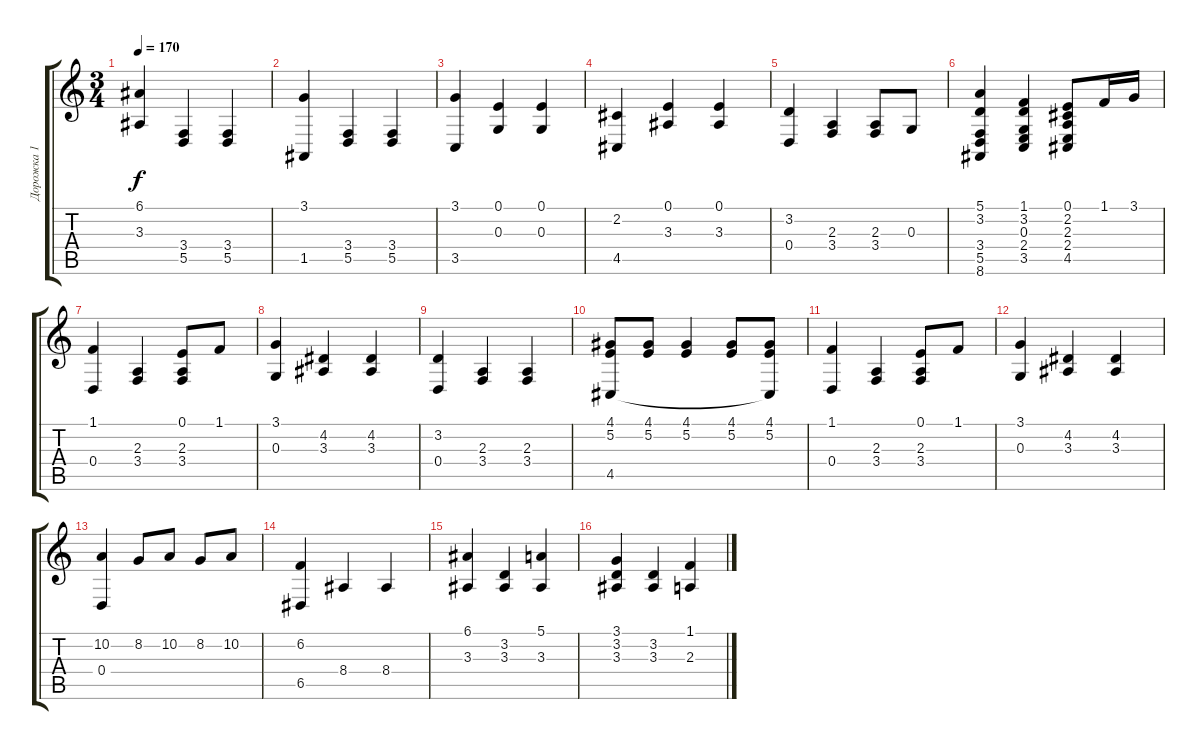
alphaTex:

\track ("Дорожка 1" "Дорожка 1") {instrument harpsichord}
\staff {score tabs}
\tuning (E4 B3 G3 D3 A2 D2) {hide}
\ts (3 4)
\tempo 170
\clef g2
\ks c
(6.1 3.3).4{dy f} (3.4 5.5).4 (3.4 5.5).4 |
(3.1 1.5).4 (3.4 5.5).4 (3.4 5.5).4 |
(3.1 3.5).4 (0.1 0.3).4 (0.1 0.3).4 |
(2.2 4.5).4 (0.1 3.3).4 (0.1 3.3).4 |
(3.2 0.4).4 (2.3 3.4).4 (2.3 3.4).8 0.3.8 |
(5.1 3.2 3.4 5.5 8.6).4 (1.1 3.2 0.3 2.4 3.5).4 (0.1 2.2 2.3 2.4 4.5).8 1.1.16 3.1.16 |
(1.1 0.4).4 (2.3 3.4).4 (0.1 2.3 3.4).8 1.1.8 |
(3.1 0.3).4 (4.2 3.3).4 (4.2 3.3).4 |
(3.2 0.4).4 (2.3 3.4).4 (2.3 3.4).4 |
(4.1 5.2 4.5).8 (4.1 5.2).8 (4.1 5.2).4 (4.1 5.2).8 (4.1 5.2 4.5{t}).8 |
(1.1 0.4).4 (2.3 3.4).4 (0.1 2.3 3.4).8 1.1.8 |
(3.1 0.3).4 (4.2 3.3).4 (4.2 3.3).4 |
(10.2 0.4).4 8.2.8 10.2.8 8.2.8 10.2.8 |
(6.2 6.5).4 8.4.4 8.4.4 |
(6.1 3.3).4 (3.2 3.3).4 (5.1 3.3).4 |
(3.1 3.2 3.3).4 (3.2 3.3).4 (1.1 2.3).4
